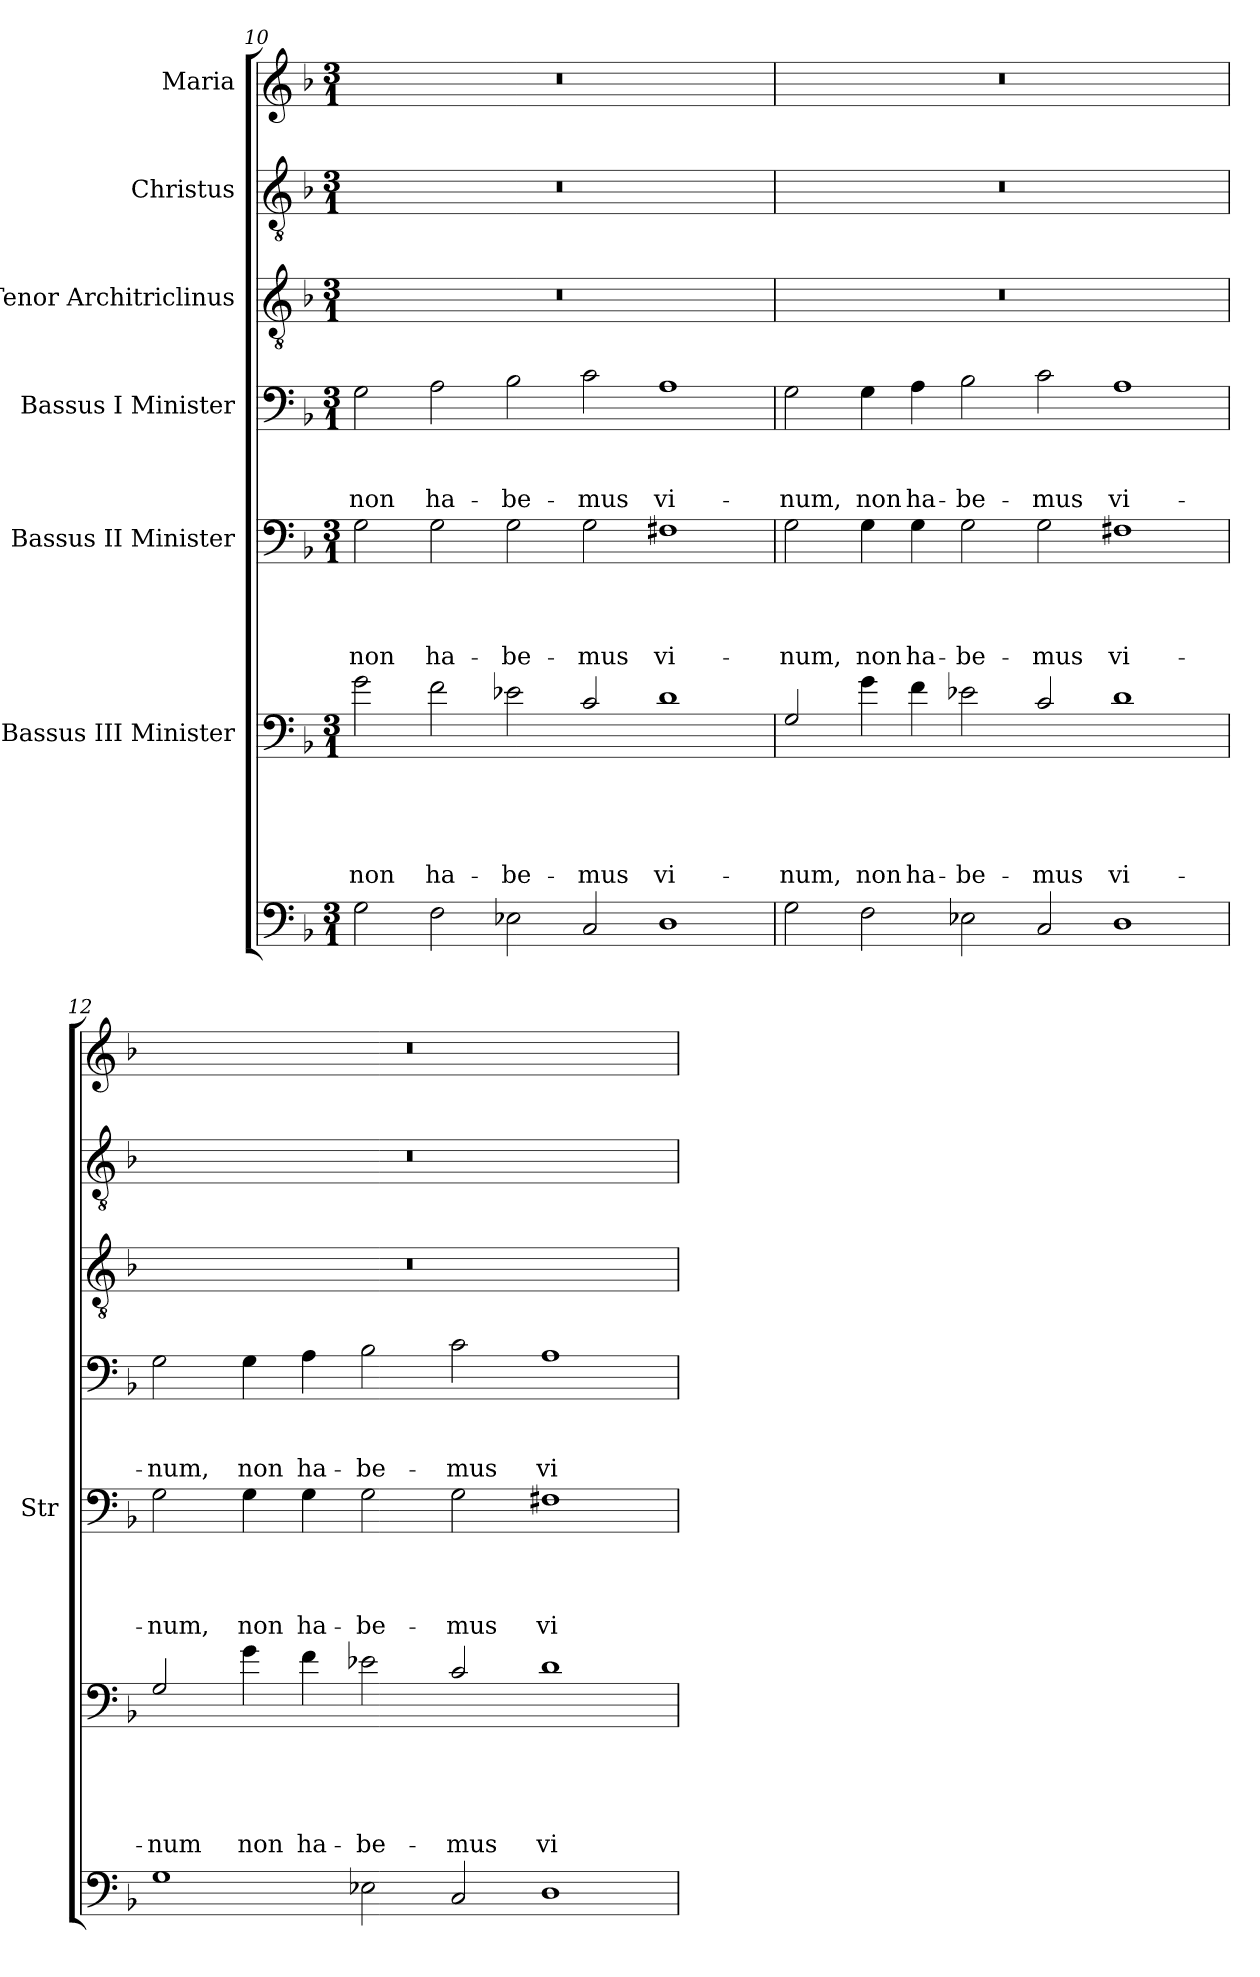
**kern	**kern	**text	**text	**text	**text	**text	**kern	**text	**text	**text	**text	**kern	**text	**text	**text	**kern	**kern	**kern
*part7	*part6	*part6	*part6	*part6	*part6	*part6	*part5	*part5	*part5	*part5	*part5	*part4	*part4	*part4	*part4	*part3	*part2	*part1
*staff7	*staff6	*staff6	*staff6	*staff6	*staff6	*staff6	*staff5	*staff5	*staff5	*staff5	*staff5	*staff4	*staff4	*staff4	*staff4	*staff3	*staff2	*staff1
*	*I"Bassus III  Minister	*	*	*	*	*	*I"Bassus II  Minister	*	*	*	*	*I"Bassus  I Minister	*	*	*	*I"Tenor  Architriclinus	*I"Christus	*I"Maria
*	*	*	*	*	*	*	*I'Str	*	*	*	*	*	*	*	*	*	*	*
*clefF4	*clefF4	*	*	*	*	*	*clefF4	*	*	*	*	*clefF4	*	*	*	*clefGv2	*clefGv2	*clefG2
*	*ITrd8c14	*	*	*	*	*	*	*	*	*	*	*	*	*	*	*	*	*
*k[b-]	*k[b-]	*	*	*	*	*	*k[b-]	*	*	*	*	*k[b-]	*	*	*	*k[b-]	*k[b-]	*k[b-]
*d:	*d:	*	*	*	*	*	*d:	*	*	*	*	*d:	*	*	*	*d:	*d:	*d:
*M3/1	*M3/1	*	*	*	*	*	*M3/1	*	*	*	*	*M3/1	*	*	*	*M3/1	*M3/1	*M3/1
=10	=10	=10	=10	=10	=10	=10	=10	=10	=10	=10	=10	=10	=10	=10	=10	=10	=10	=10
!	!	!	!	!	!	!LO:LY:b	!	!	!	!	!LO:LY:b	!	!	!	!LO:LY:b	!	!	!
2G\	2G\	.	.	.	.	non	2G\	.	.	.	non	2G\	.	.	non	0.r	0.r	0.r
!	!	!	!	!	!	!LO:LY:b	!	!	!	!	!LO:LY:b	!	!	!	!LO:LY:b	!	!	!
2F\	2F\	.	.	.	.	ha-	2G\	.	.	.	ha-	2A\	.	.	ha-	.	.	.
!	!	!	!	!	!	!LO:LY:b	!	!	!	!	!LO:LY:b	!	!	!	!LO:LY:b	!	!	!
2E-X\	2E-X\	.	.	.	.	-be-	2G\	.	.	.	-be-	2B-\	.	.	-be-	.	.	.
!	!	!	!	!	!	!LO:LY:b	!	!	!	!	!LO:LY:b	!	!	!	!LO:LY:b	!	!	!
2C/	2C/	.	.	.	.	-mus	2G\	.	.	.	-mus	2c\	.	.	-mus	.	.	.
!	!	!	!	!	!	!LO:LY:b	!	!	!	!	!LO:LY:b	!	!	!	!LO:LY:b	!	!	!
1D	1D	.	.	.	.	vi-	1F#X	.	.	.	vi-	1A	.	.	vi-	.	.	.
=11	=11	=11	=11	=11	=11	=11	=11	=11	=11	=11	=11	=11	=11	=11	=11	=11	=11	=11
!	!	!	!	!	!	!LO:LY:b	!	!	!	!	!LO:LY:b	!	!	!	!LO:LY:b	!	!	!
2G\	2GG/	.	.	.	.	-num,	2G\	.	.	.	-num,	2G\	.	.	-num,	0.r	0.r	0.r
!	!	!	!	!	!	!LO:LY:b	!	!	!	!	!LO:LY:b	!	!	!	!LO:LY:b	!	!	!
2F\	4G\	.	.	.	.	non	4G\	.	.	.	non	4G\	.	.	non	.	.	.
!	!	!	!	!	!	!LO:LY:b	!	!	!	!	!LO:LY:b	!	!	!	!LO:LY:b	!	!	!
.	4F\	.	.	.	.	ha-	4G\	.	.	.	ha-	4A\	.	.	ha-	.	.	.
!	!	!	!	!	!	!LO:LY:b	!	!	!	!	!LO:LY:b	!	!	!	!LO:LY:b	!	!	!
2E-X\	2E-X\	.	.	.	.	-be-	2G\	.	.	.	-be-	2B-\	.	.	-be-	.	.	.
!	!	!	!	!	!	!LO:LY:b	!	!	!	!	!LO:LY:b	!	!	!	!LO:LY:b	!	!	!
2C/	2C/	.	.	.	.	-mus	2G\	.	.	.	-mus	2c\	.	.	-mus	.	.	.
!	!	!	!	!	!	!LO:LY:b	!	!	!	!	!LO:LY:b	!	!	!	!LO:LY:b	!	!	!
1D	1D	.	.	.	.	vi-	1F#X	.	.	.	vi-	1A	.	.	vi-	.	.	.
=12	=12	=12	=12	=12	=12	=12	=12	=12	=12	=12	=12	=12	=12	=12	=12	=12	=12	=12
!	!	!	!	!	!	!LO:LY:b	!	!	!	!	!LO:LY:b	!	!	!	!LO:LY:b	!	!	!
1G	2GG/	.	.	.	.	-num	2G\	.	.	.	-num,	2G\	.	.	-num,	0.r	0.r	0.r
!	!	!	!	!	!	!LO:LY:b	!	!	!	!	!LO:LY:b	!	!	!	!LO:LY:b	!	!	!
.	4G\	.	.	.	.	non	4G\	.	.	.	non	4G\	.	.	non	.	.	.
!	!	!	!	!	!	!LO:LY:b	!	!	!	!	!LO:LY:b	!	!	!	!LO:LY:b	!	!	!
.	4F\	.	.	.	.	ha-	4G\	.	.	.	ha-	4A\	.	.	ha-	.	.	.
!	!	!	!	!	!	!LO:LY:b	!	!	!	!	!LO:LY:b	!	!	!	!LO:LY:b	!	!	!
2E-X\	2E-X\	.	.	.	.	-be-	2G\	.	.	.	-be-	2B-\	.	.	-be-	.	.	.
!	!	!	!	!	!	!LO:LY:b	!	!	!	!	!LO:LY:b	!	!	!	!LO:LY:b	!	!	!
2C/	2C/	.	.	.	.	-mus	2G\	.	.	.	-mus	2c\	.	.	-mus	.	.	.
!	!	!	!	!	!	!LO:LY:b	!	!	!	!	!LO:LY:b	!	!	!	!LO:LY:b	!	!	!
1D	1D	.	.	.	.	vi-	1F#X	.	.	.	vi-	1A	.	.	vi-	.	.	.
=	=	=	=	=	=	=	=	=	=	=	=	=	=	=	=	=	=	=
*-	*-	*-	*-	*-	*-	*-	*-	*-	*-	*-	*-	*-	*-	*-	*-	*-	*-	*-
